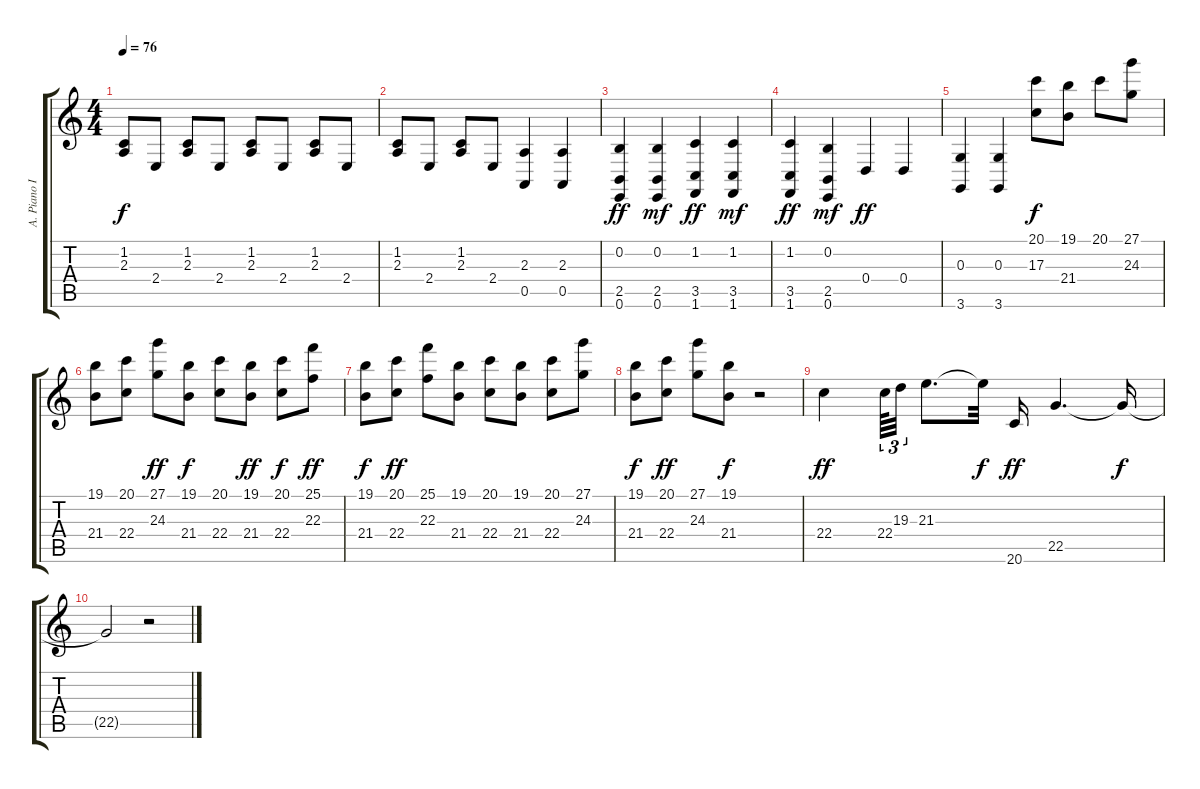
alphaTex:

\track ("A. Piano I" "A. Piano I") {instrument brightacousticpiano}
\staff {score tabs}
\tuning (E4 B3 G3 D3 A2 E2) {hide}
\ts (4 4)
\tempo 76
\clef g2
\ks c
(1.2 2.3).8{dy f} 2.4.8 (1.2 2.3).8 2.4.8 (1.2 2.3).8 2.4.8 (1.2 2.3).8 2.4.8 |
(1.2 2.3).8 2.4.8 (1.2 2.3).8 2.4.8 (2.3 0.5).4 (2.3 0.5).4 |
(0.2 2.5 0.6).4{dy ff} (0.2 2.5 0.6).4{dy mf} (1.2 3.5 1.6).4{dy ff} (1.2 3.5 1.6).4{dy mf} |
(1.2 3.5 1.6).4{dy ff} (0.2 2.5 0.6).4{dy mf} 0.4.4{dy ff} 0.4.4 |
(0.3 3.6).4 (0.3 3.6).4 (20.1 17.3).8{dy f} (19.1 21.4).8 20.1.8 (27.1 24.3).8 |
(19.1 21.4).8 (20.1 22.4).8 (27.1 24.3).8{dy ff} (19.1 21.4).8{dy f} (20.1 22.4).8 (19.1 21.4).8{dy ff} (20.1 22.4).8{dy f} (25.1 22.3).8{dy ff} |
(19.1 21.4).8{dy f} (20.1 22.4).8{dy ff} (25.1 22.3).8 (19.1 21.4).8 (20.1 22.4).8 (19.1 21.4).8 (20.1 22.4).8 (27.1 24.3).8 |
(19.1 21.4).8{dy f} (20.1 22.4).8{dy ff} (27.1 24.3).8 (19.1 21.4).8{dy f} r.2 |
22.4.4{dy ff} 22.4.64{tu (3 2)} 19.3.32{tu (3 2)} 21.3.8{d} 21.3{t}.32{dy f} 20.6.16{dy ff} 22.5.4{d} 22.5{t}.16{dy f} |
22.5{t}.2 r.2
